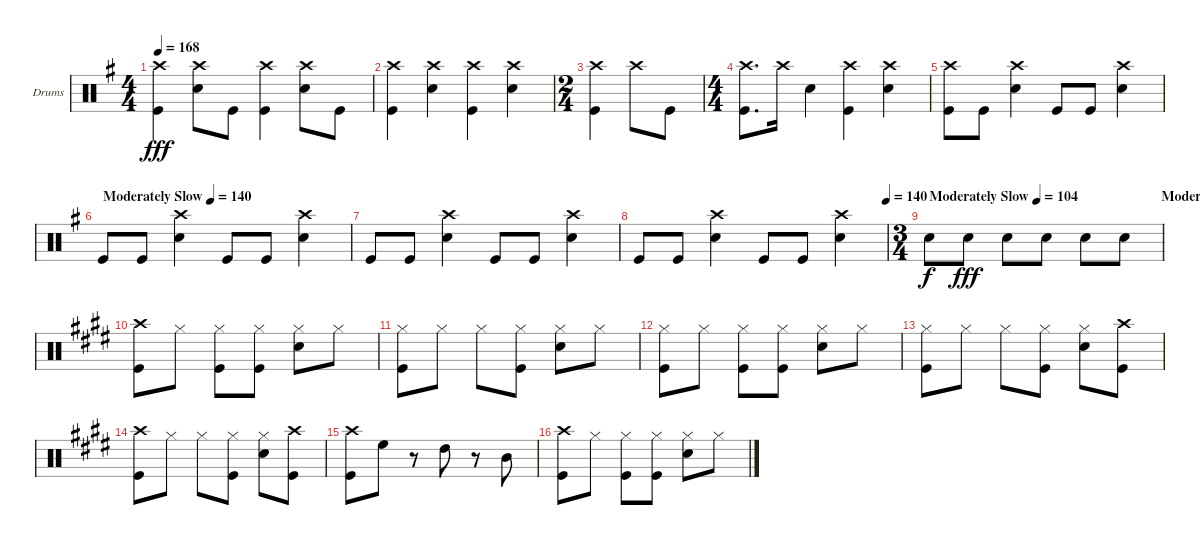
\bracketExtendMode groupsimilarinstruments
\firstSystemTrackNameOrientation horizontal
\otherSystemsTrackNameOrientation horizontal
\track ("Drumkit" "Drums") {instrument percussion}
\staff {score}
\articulation defaults
\ts (4 4)
\tempo 168
\clef neutral
\scale
1.06557
\ks g
("Kick (hit)" "Crash high (hit)").4{dy fff} ("Snare (hit) 2" "Crash high (hit)").8 "Kick (hit)".8 ("Kick (hit)" "Crash high (hit)").4 ("Snare (hit) 2" "Crash high (hit)").8 "Kick (hit)".8 |
\scale
0.934426 ("Kick (hit)" "Crash high (hit)").4 ("Snare (hit) 2" "Crash high (hit)").4 ("Kick (hit)" "Crash high (hit)").4 ("Snare (hit) 2" "Crash high (hit)").4 |
\ts (2 4)
\scale
1.09584 ("Kick (hit)" "Crash high (hit)").4 "Crash high (hit)".8 "Kick (hit)".8 |
\ts (4 4)
\scale
0.904161 ("Kick (hit)" "Crash high (hit)").8{d} "Crash high (hit)".16 "Snare (hit) 2".4 ("Kick (hit)" "Crash high (hit)").4 ("Snare (hit) 2" "Crash high (hit)").4 |
\scale
1.06557 ("Kick (hit)" "Crash high (hit)").8 "Kick (hit)".8 ("Snare (hit) 2" "Crash high (hit)").4 "Kick (hit)".8 "Kick (hit)".8 ("Crash high (hit)" "Snare (hit) 2").4 |
\tempo (140 "Moderately Slow")
\scale
0.934426 "Kick (hit)".8 "Kick (hit)".8 ("Snare (hit) 2" "Crash high (hit)").4 "Kick (hit)".8 "Kick (hit)".8 ("Crash high (hit)" "Snare (hit) 2").4 |
\scale
1.06557 "Kick (hit)".8 "Kick (hit)".8 ("Snare (hit) 2" "Crash high (hit)").4 "Kick (hit)".8 "Kick (hit)".8 ("Crash high (hit)" "Snare (hit) 2").4 |
\tempo (140 1)
\scale
0.934426 "Kick (hit)".8 "Kick (hit)".8 ("Snare (hit) 2" "Crash high (hit)").4 "Kick (hit)".8 "Kick (hit)".8 ("Crash high (hit)" "Snare (hit) 2").4 |
\ts (3 4)
\tempo (104 "Moderately Slow")
\tempo (100 "Moderately Slow" 0.99375)
\scale
1.09584 "Snare (hit) 2".8{dy f} "Snare (hit) 2".8{dy fff} "Snare (hit) 2".8 "Snare (hit) 2".8 "Snare (hit) 2".8 "Snare (hit) 2".8 |
\scale
0.904161
\ks e
("Crash high (hit)" "Kick (hit)").8 "Hi-Hat (closed)".8 ("Kick (hit)" "Hi-Hat (closed)").8 ("Kick (hit)" "Hi-Hat (closed)").8 ("Snare (hit) 2" "Hi-Hat (closed)").8 "Hi-Hat (closed)".8 |
\scale
1.06557 ("Hi-Hat (closed)" "Kick (hit)").8 "Hi-Hat (closed)".8 "Hi-Hat (closed)".8 ("Kick (hit)" "Hi-Hat (closed)").8 ("Hi-Hat (closed)" "Snare (hit) 2").8 "Hi-Hat (closed)".8 |
\scale
0.934426 ("Hi-Hat (closed)" "Kick (hit)").8 "Hi-Hat (closed)".8 ("Kick (hit)" "Hi-Hat (closed)").8 ("Kick (hit)" "Hi-Hat (closed)").8 ("Hi-Hat (closed)" "Snare (hit) 2").8 "Hi-Hat (closed)".8 |
\scale
1.06557 ("Hi-Hat (closed)" "Kick (hit)").8 "Hi-Hat (closed)".8 "Hi-Hat (closed)".8 ("Kick (hit)" "Hi-Hat (closed)").8 ("Hi-Hat (closed)" "Snare (hit) 2").8 ("Crash high (hit)" "Kick (hit)").8 |
\scale
0.934426 ("Kick (hit)" "Crash high (hit)").8 "Hi-Hat (closed)".8 "Hi-Hat (closed)".8 ("Kick (hit)" "Hi-Hat (closed)").8 ("Snare (hit) 2" "Hi-Hat (closed)").8 ("Kick (hit)" "Crash high (hit)").8 |
\scale
1.06557 ("Crash high (hit)" "Kick (hit)").8 "High Floor Tom (hit)".8 r.8 "High Tom (hit)".8 r.8 "Mid Tom (hit)".8 |
\scale
0.934426 ("Crash high (hit)" "Kick (hit)").8 "Hi-Hat (closed)".8 ("Kick (hit)" "Hi-Hat (closed)").8 ("Kick (hit)" "Hi-Hat (closed)").8 ("Snare (hit) 2" "Hi-Hat (closed)").8 "Hi-Hat (closed)".8
